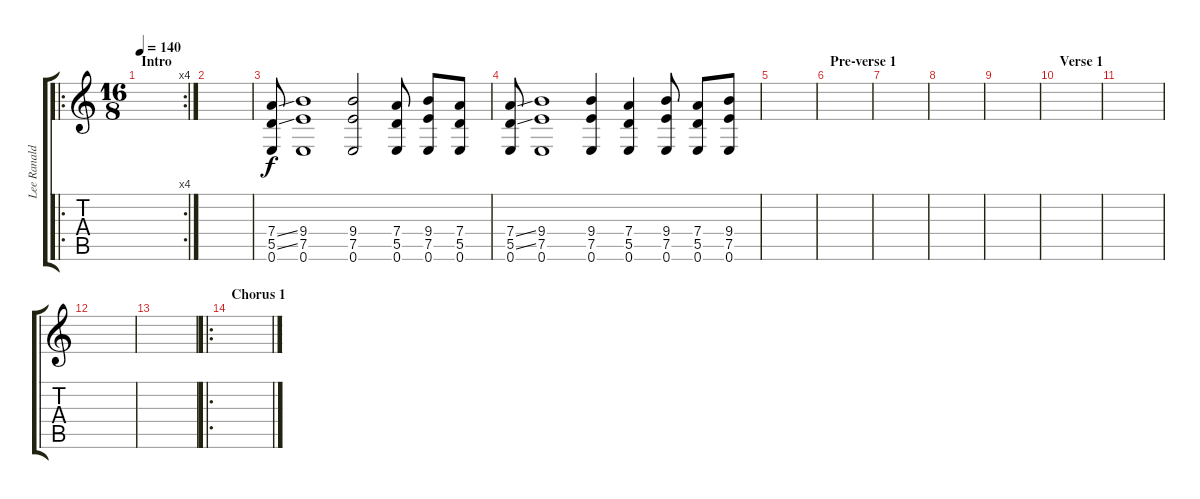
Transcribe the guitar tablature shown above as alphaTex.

\track ("Lee Ranaldo" "Lee Ranald") {instrument distortionguitar}
\staff {score tabs}
\tuning (E4 B3 G3 D3 A2 E2) {hide}
\ro
\rc 4
\ts (16 8)
\section ("" "Intro")
\tempo 140
\clef g2
\ks c
|
|
(7.4{ss} 5.5{ss} 0.6).8 (9.4 7.5 0.6).1 (9.4 7.5 0.6).2 (7.4 5.5 0.6).8 (9.4 7.5 0.6).8 (7.4 5.5 0.6).8 |
(7.4{ss} 5.5{ss} 0.6).8 (9.4 7.5 0.6).1 (9.4 7.5 0.6).4 (7.4 5.5 0.6).4 (9.4 7.5 0.6).8 (7.4 5.5 0.6).8 (9.4 7.5 0.6).8 |
|
\section ("" "Pre-verse 1")
|
|
|
|
\section ("" "Verse 1")
|
|
|
|
\ro
\section ("" "Chorus 1")
